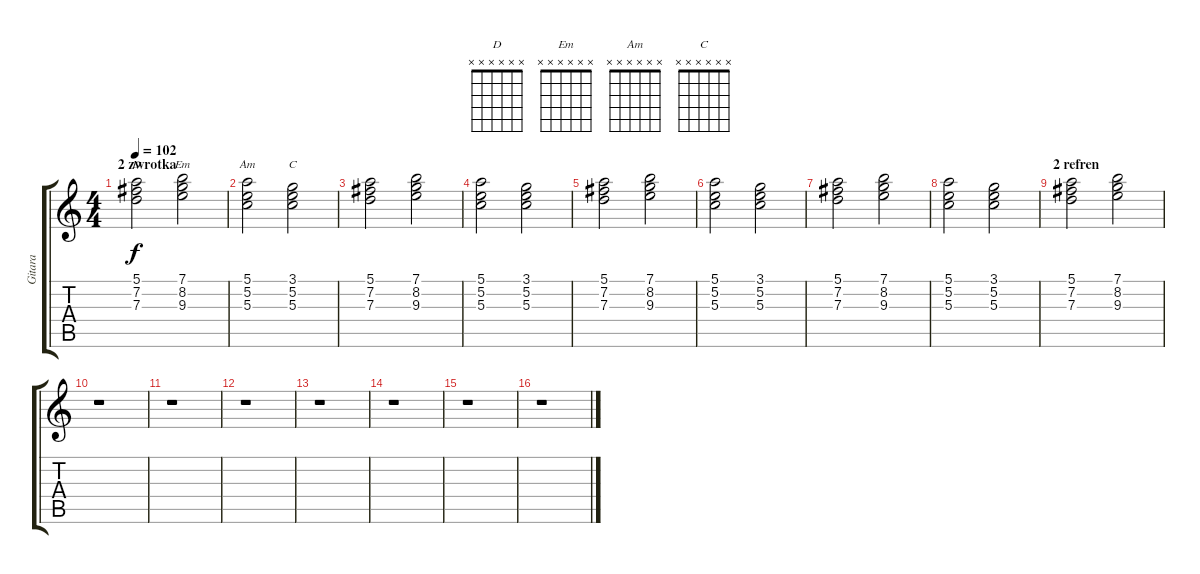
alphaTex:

\track ("Gitara" "Gitara") {instrument electricguitarclean}
\staff {score tabs}
\tuning (E4 B3 G3 D3 A2 E2) {hide}
\chord ("D" x x x x x x) {firstfret 0}
\chord ("Em" x x x x x x) {firstfret 0}
\chord ("Am" x x x x x x) {firstfret 0}
\chord ("C" x x x x x x) {firstfret 0}
\ts (4 4)
\section ("" "2 zwrotka")
\tempo 102
\clef g2
\ks c
(5.1 7.2 7.3).2{ch "D" dy f} (7.1 8.2 9.3).2{ch "Em"} |
(5.1 5.2 5.3).2{ch "Am"} (3.1 5.2 5.3).2{ch "C"} |
(5.1 7.2 7.3).2 (7.1 8.2 9.3).2 |
(5.1 5.2 5.3).2 (3.1 5.2 5.3).2 |
(5.1 7.2 7.3).2 (7.1 8.2 9.3).2 |
(5.1 5.2 5.3).2 (3.1 5.2 5.3).2 |
(5.1 7.2 7.3).2 (7.1 8.2 9.3).2 |
(5.1 5.2 5.3).2 (3.1 5.2 5.3).2 |
\section ("" "2 refren")
(5.1 7.2 7.3).2 (7.1 8.2 9.3).2 |
r.1 |
r.1 |
r.1 |
r.1 |
r.1 |
r.1 |
r.1
